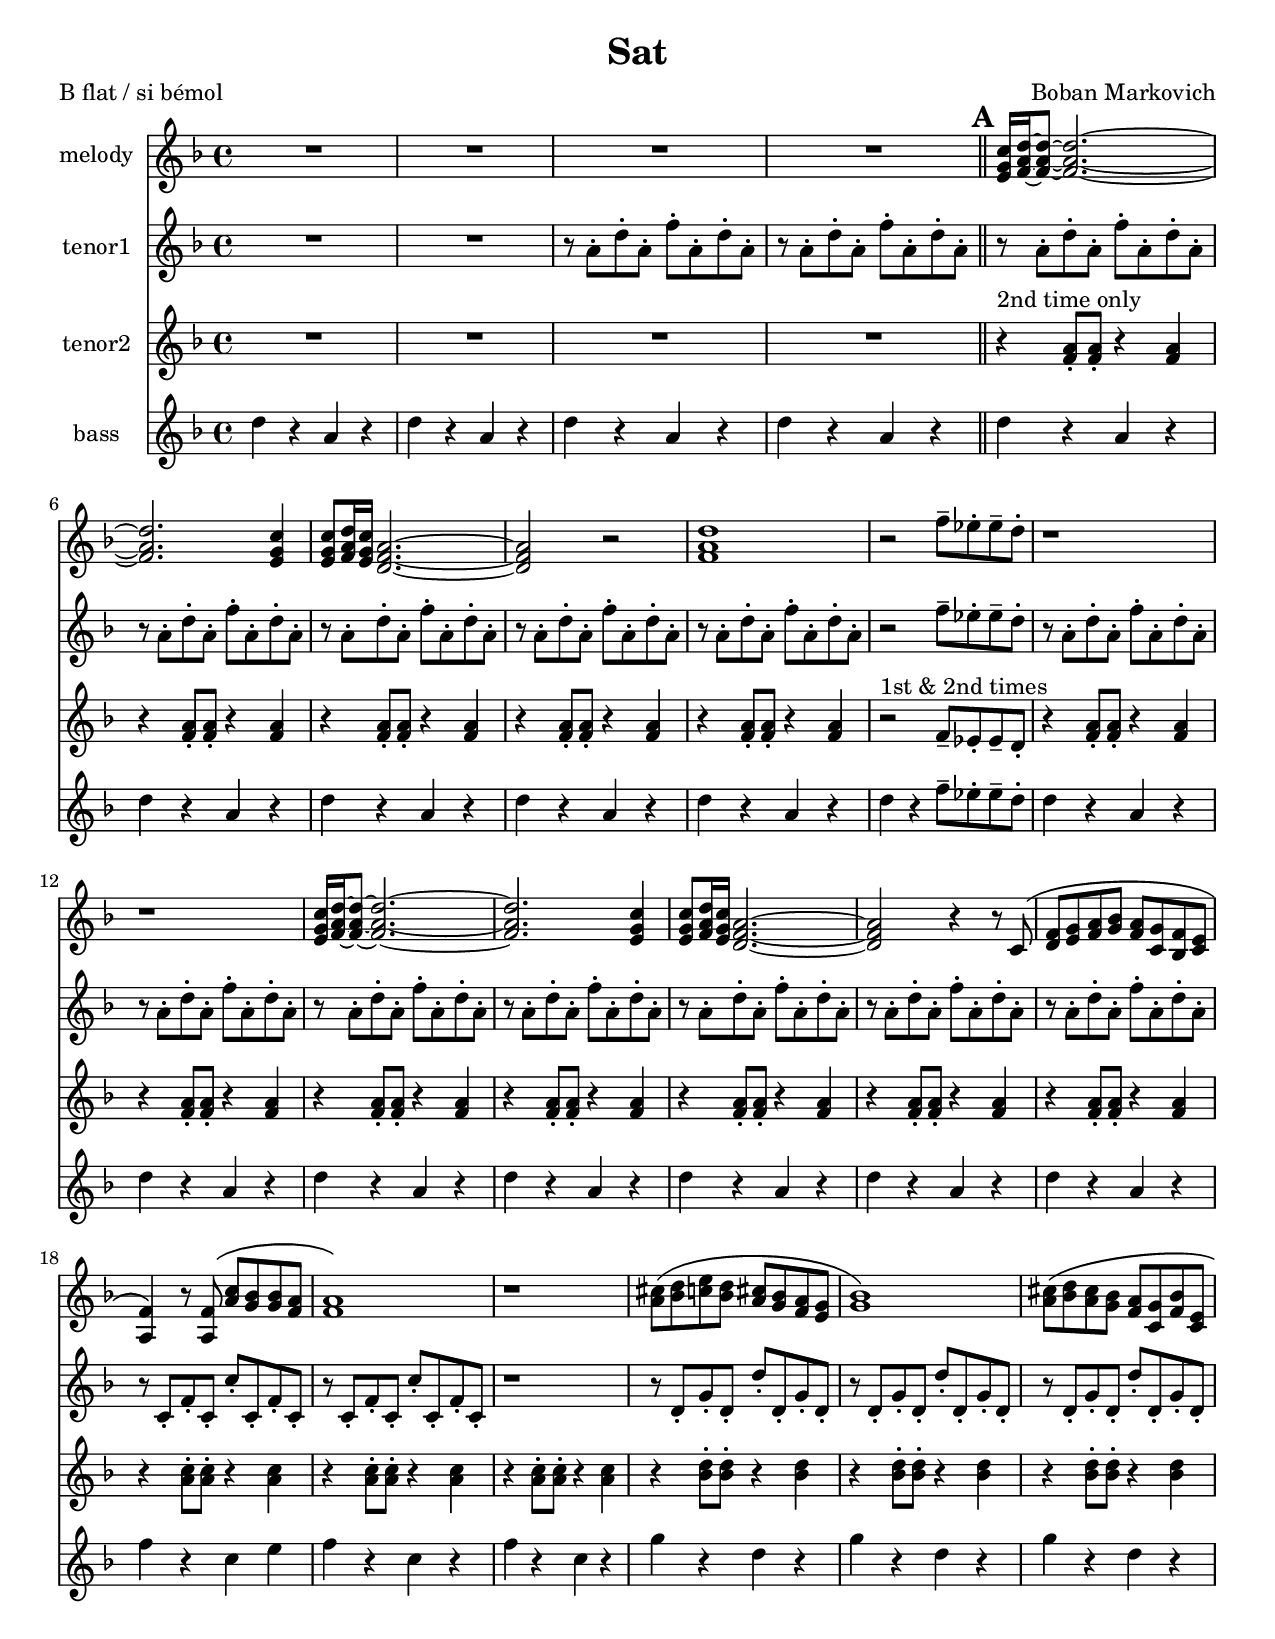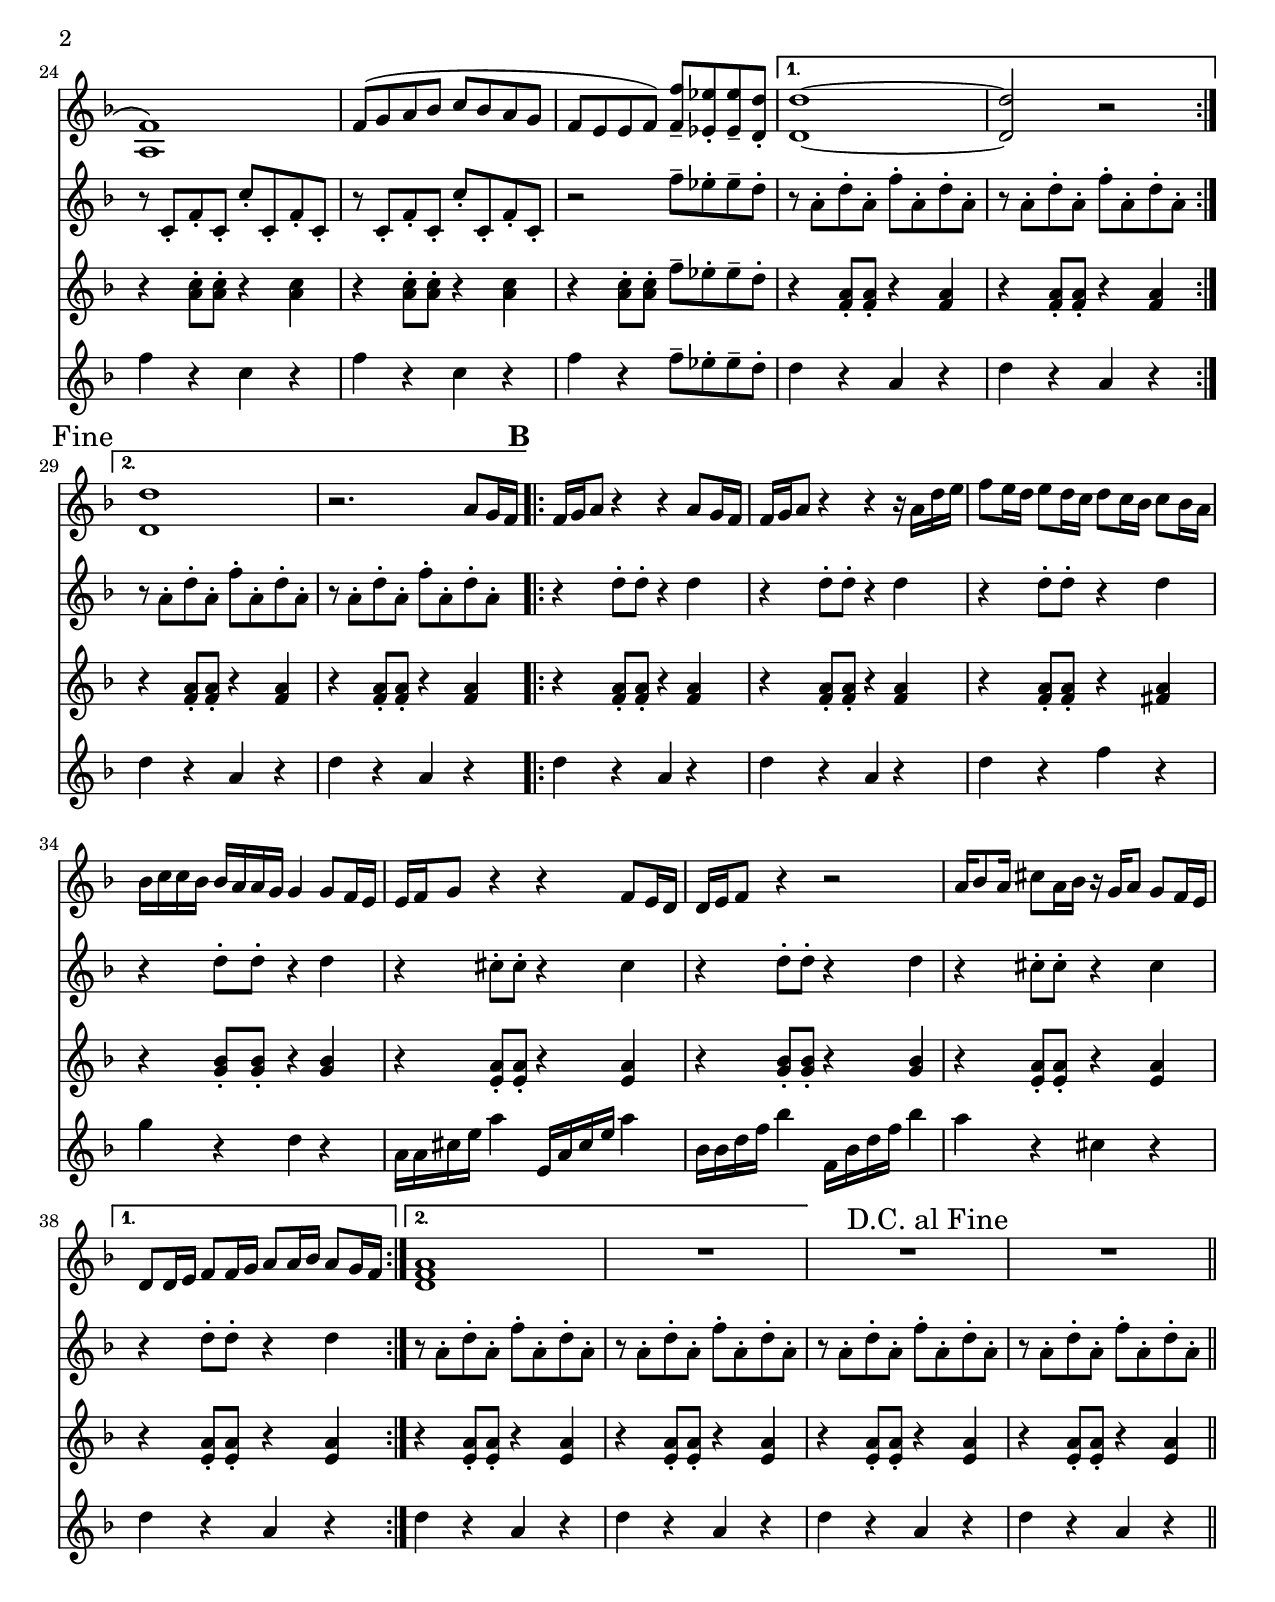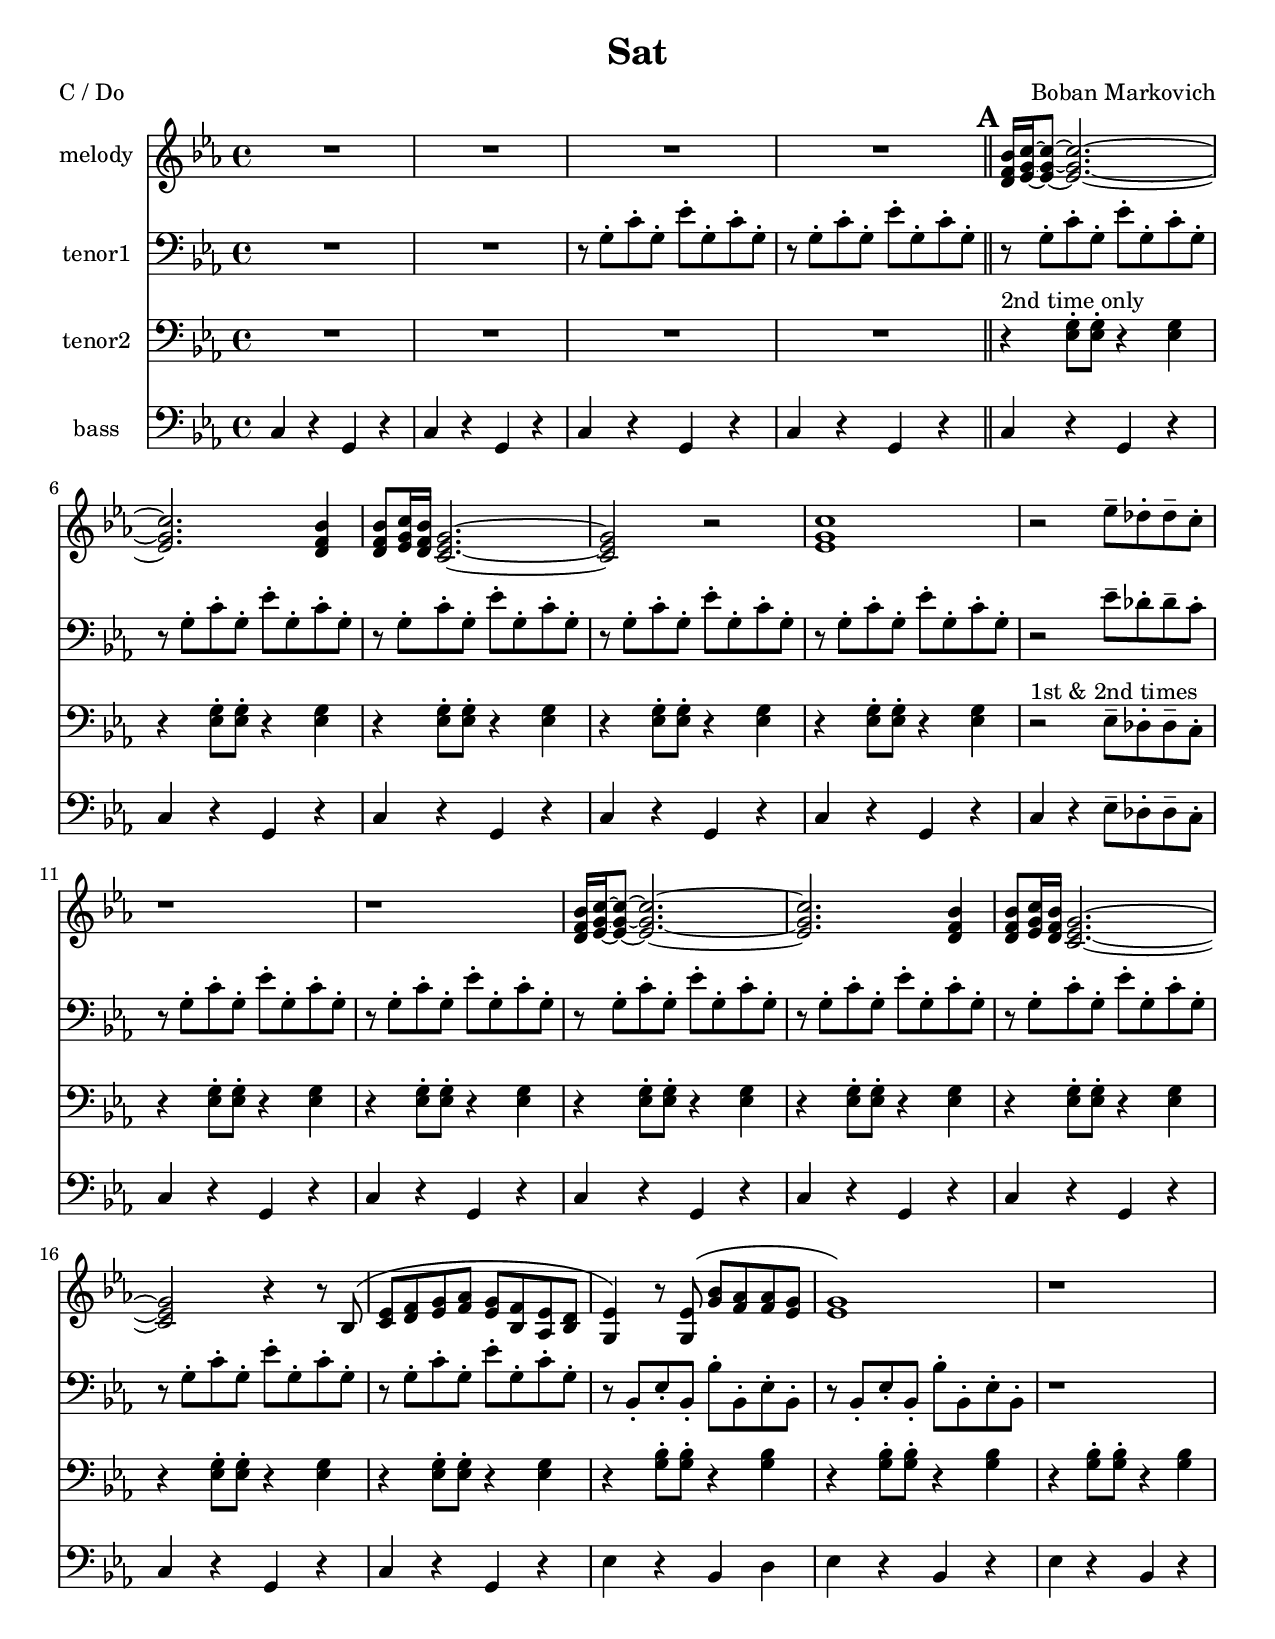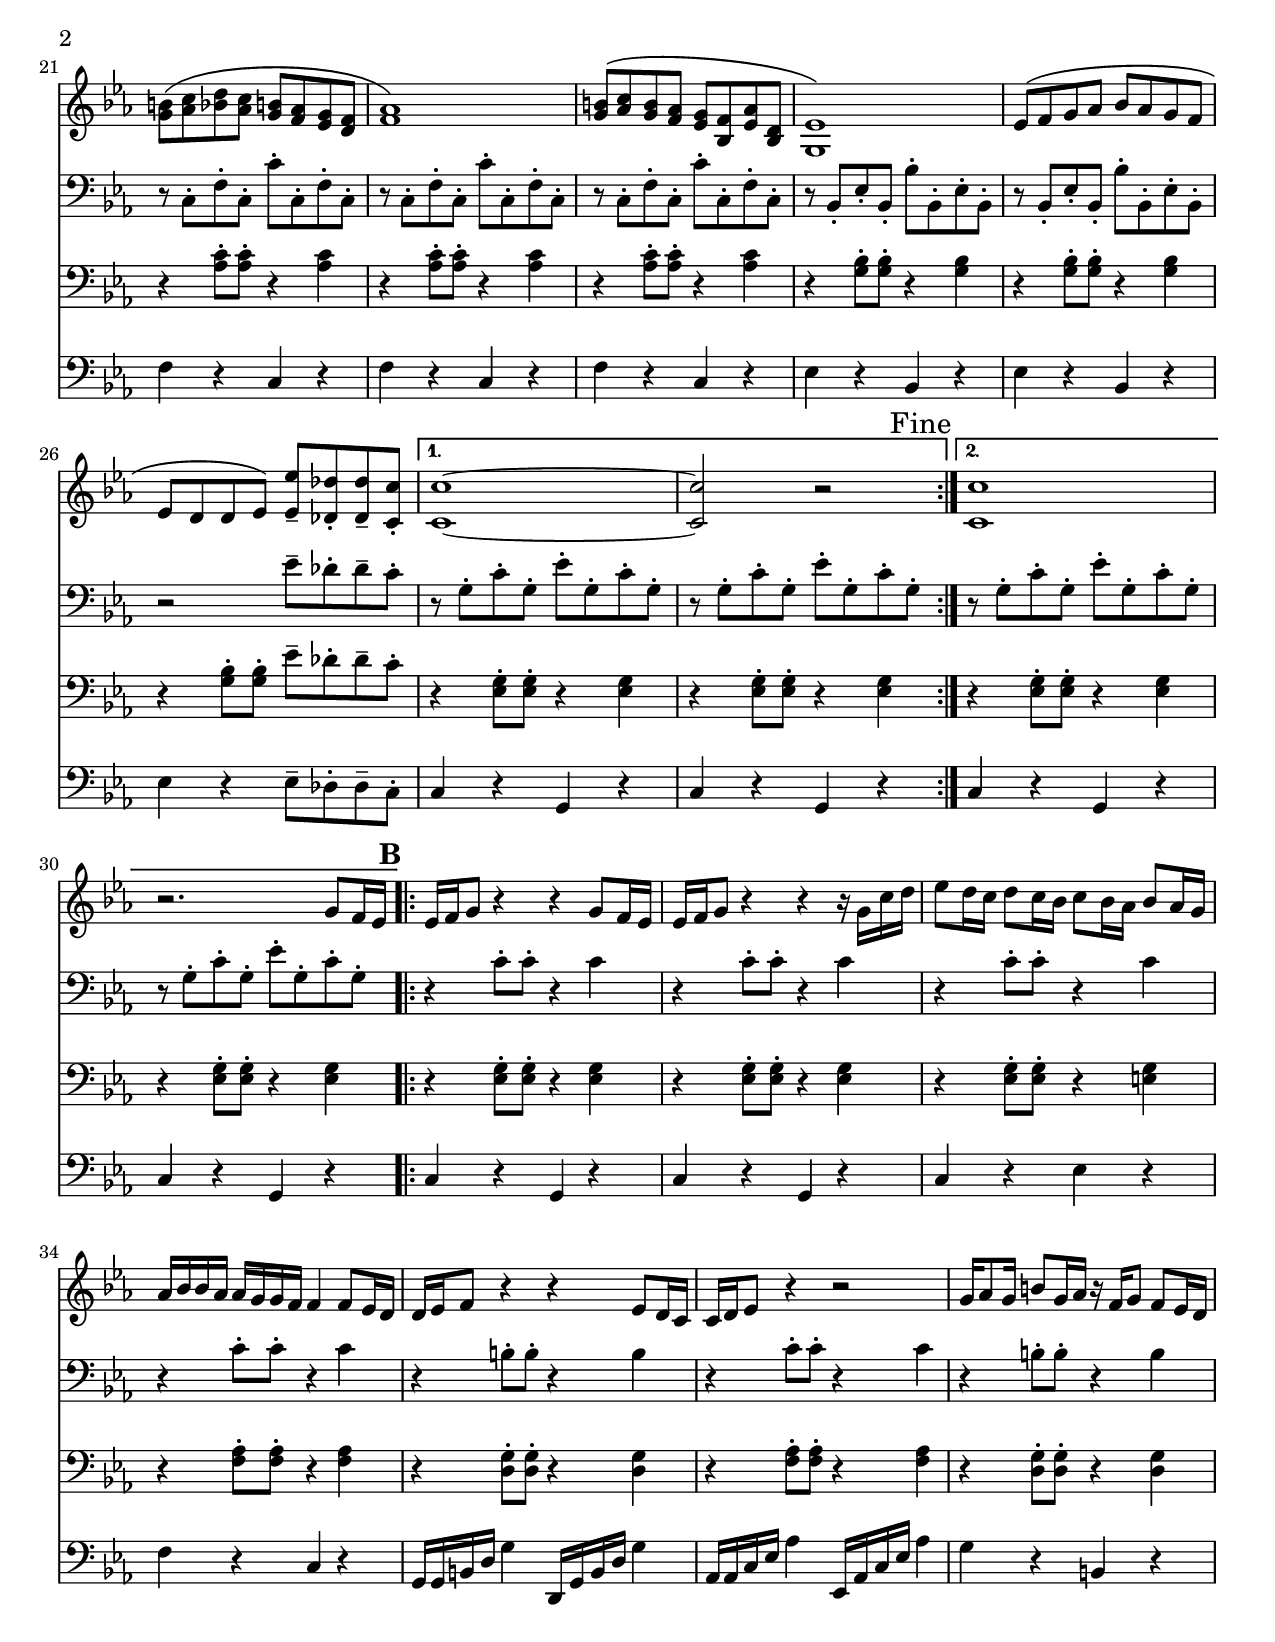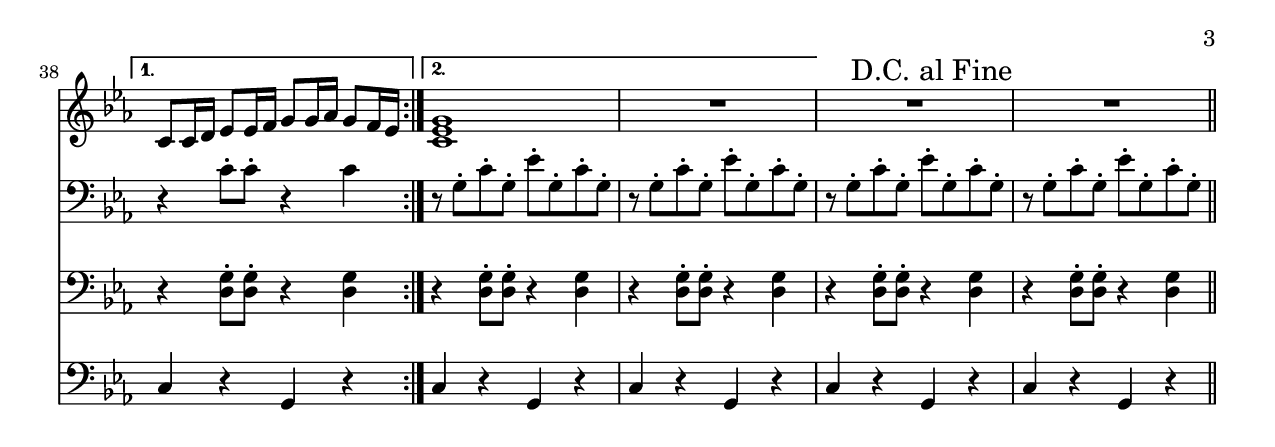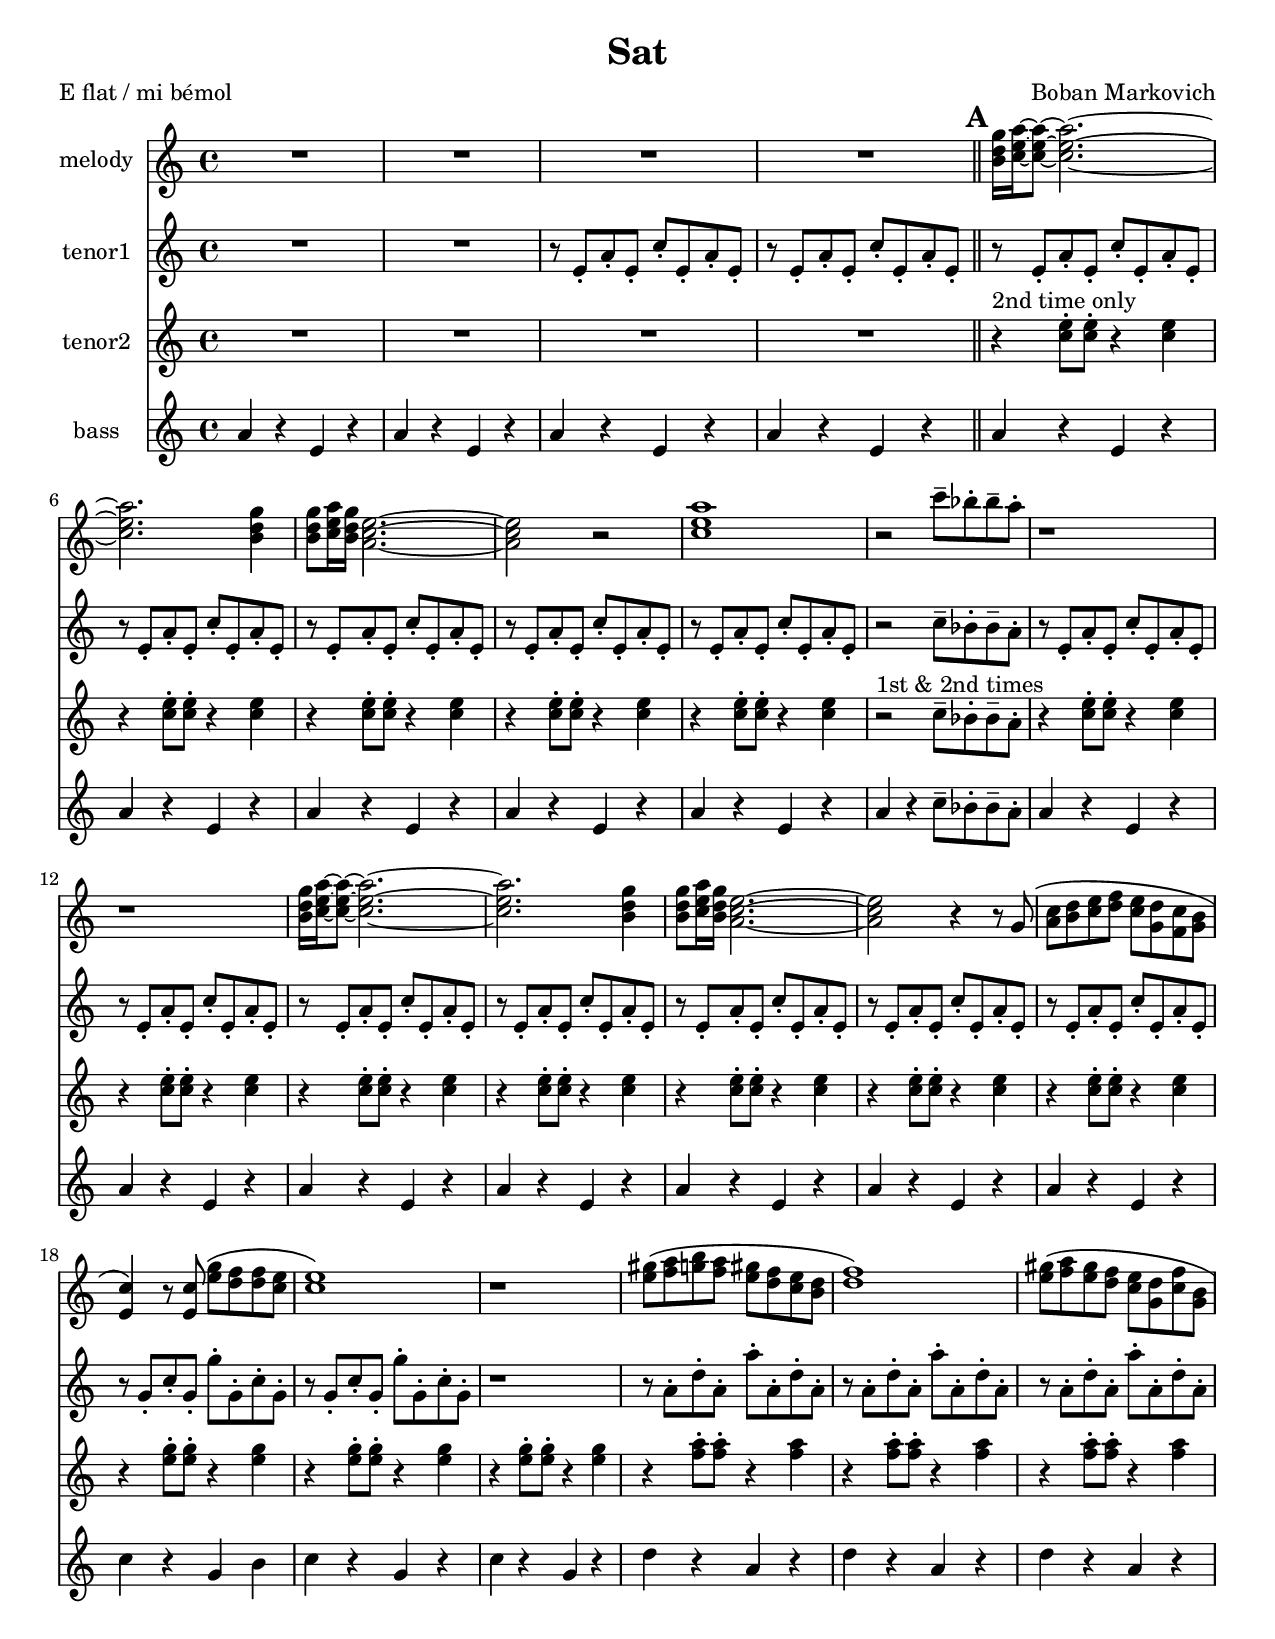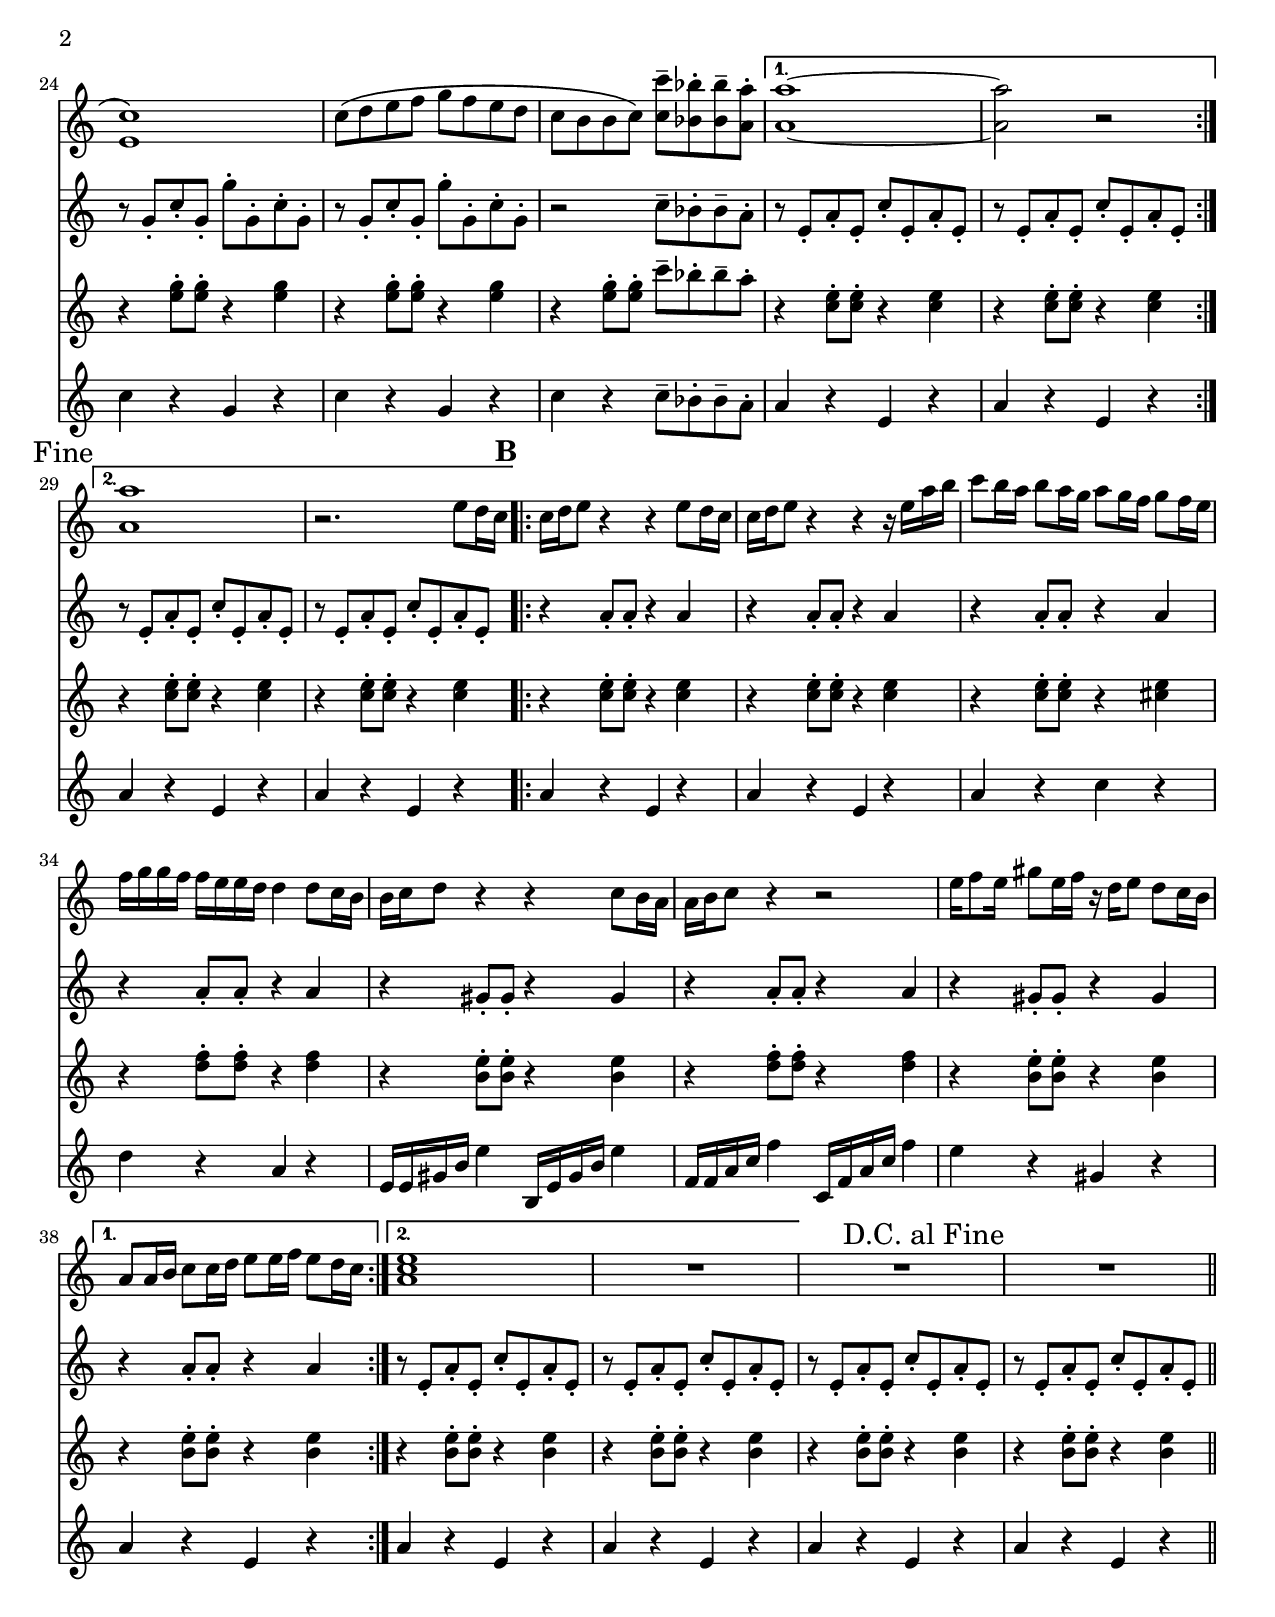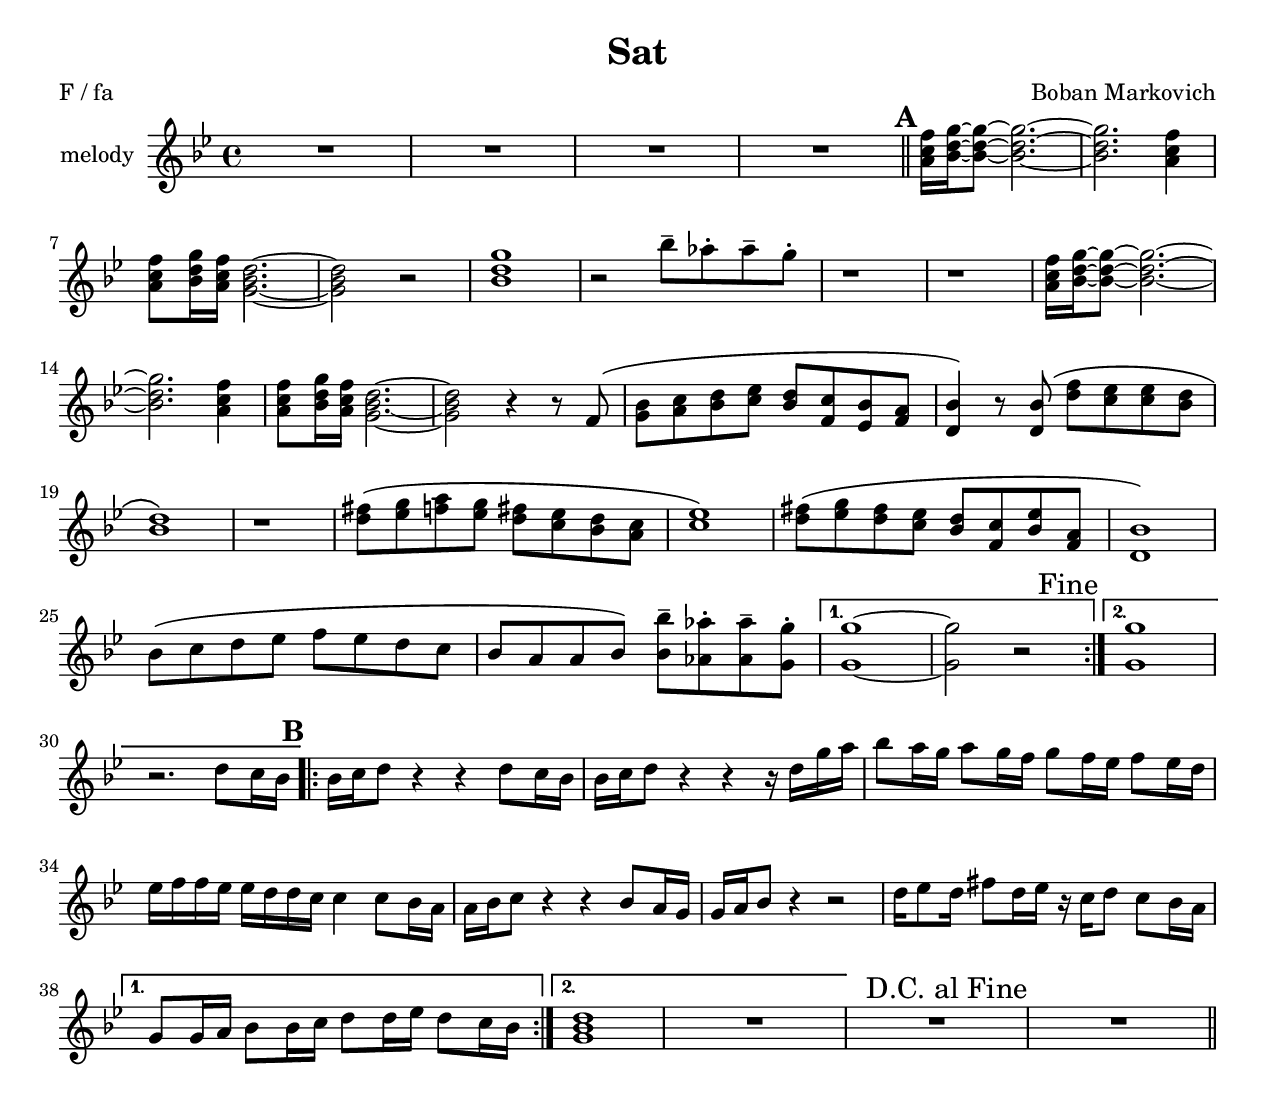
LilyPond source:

#(set-default-paper-size "letter")
\version "2.10.25"
\header {
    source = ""
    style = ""
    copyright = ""
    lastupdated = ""
    title = "Sat"
    composer = "Boban Markovich"
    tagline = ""
}

melody = {
  \key ees\major
  %\override Staff.TimeSignature   #'style = #'numbered
  \time 4/4
  \set Staff.instrumentName = "melody "
  \relative c'' {

    \repeat volta 2 {
      R1*4 | \bar "||"

      %%% part A
      \mark \default
      <bes f d>16 <c g ees>~ <c g ees>8~ <c g ees>2.~ |
      <c g ees>2. <bes f d>4 |
      <bes f d>8 <c g ees>16 <bes f d> <g ees c>2.~ |
      <g ees c>2 r |
      <c g ees>1 |
      r2 ees8-- des-. des-- c-. |
      r1 |
      r1 |
      <bes f d>16 <c g ees>~ <c g ees>8~ <c g ees>2.~ |
      <c g ees>2. <bes f d>4 |
      <bes f d>8 <c g ees>16 <bes f d> <g ees c>2.~ |
      \phrasingSlurUp
      <g ees c>2 r4 r8 bes,\( |
      <ees c>8 <f d> <g ees> <aes f> <g ees> <f bes,> <ees aes,> <d bes> |
      <ees g,>4\) r8 <ees g,>\( <bes' g> <aes f> <aes f> <g ees> |
      <g ees>1\) |
      r1 |
      <b g>8\( <c aes> <d bes> <c aes> <b g> <aes f> <g ees> <f d> |
      <aes f>1\) |
      <b g>8\( <c aes> <b g> <aes f> <g ees> <f bes,> <ees aes> <d bes> |
      <ees g,>1\) |
      ees8\( f g aes bes aes g f |
      ees8 d d ees\) <ees'-- ees,> <des-. des,> <des-- des,> <c-. c,> |
    }
    \alternative {
      {
        <c c,>1~ |
        <c c,>2 r 
        \override Score.RehearsalMark #'self-alignment-X = #RIGHT
        \mark "Fine"
        |
      }
      {
        <c c,>1 |
        r2. g8 f16 ees |
      }
    }

    %%% part B
    \repeat volta 2 {
      \mark \default
      ees16 f g8 r4 r g8 f16 ees |
      ees16 f g8 r4 r r16 g c d |
      ees8 d16 c d8 c16 bes c8 bes16 aes bes8 aes16 g |
      aes16 bes bes aes aes g g f f4 f8 ees16 d |
      d16 ees f8 r4 r ees8 d16 c |
      c16 d ees8 r4 r2 |
      g16 aes8 g16 b8 g16 aes r f g8 f ees16 d |
    }
    \alternative {
      {
        c8 c16 d ees8 ees16 f g8 g16 aes g8 f16 ees |
      }
      {
        <g ees c>1 |
        R1*1 |
      }
    }
    R1 |
    \override Score.RehearsalMark #'self-alignment-X = #RIGHT
    \mark "D.C. al Fine"
    R1 |
    \bar "||"

  }
}

tenorA = {
  \key ees\major
  \time 4/4
  \set Staff.instrumentName = "tenor1 "
  \relative c' {

    \repeat volta 2 {
      R1*2
      r8 g-. c-. g-. ees'-. g,-. c-. g-. |
      r8 g-. c-. g-. ees'-. g,-. c-. g-. |
      \bar "||"

      %%% part A
      \mark \default
      r8 g-. c-. g-. ees'-. g,-. c-. g-. |
      r8 g-. c-. g-. ees'-. g,-. c-. g-. |
      r8 g-. c-. g-. ees'-. g,-. c-. g-. |
      r8 g-. c-. g-. ees'-. g,-. c-. g-. |
      r8 g-. c-. g-. ees'-. g,-. c-. g-. |
      r2 ees'8-- des-. des-- c-. |
      r8 g-. c-. g-. ees'-. g,-. c-. g-. |
      r8 g-. c-. g-. ees'-. g,-. c-. g-. |
      r8 g-. c-. g-. ees'-. g,-. c-. g-. |
      r8 g-. c-. g-. ees'-. g,-. c-. g-. |
      r8 g-. c-. g-. ees'-. g,-. c-. g-. |
      r8 g-. c-. g-. ees'-. g,-. c-. g-. |
      r8 g-. c-. g-. ees'-. g,-. c-. g-. |
      r8 bes,-. ees-. bes-. bes'-. bes,-. ees-. bes-. |
      r8 bes-. ees-. bes-. bes'-. bes,-. ees-. bes-. |
      r1 |
      r8 c-. f-. c-. c'-. c,-. f-. c-. |
      r8 c-. f-. c-. c'-. c,-. f-. c-. |
      r8 c-. f-. c-. c'-. c,-. f-. c-. |
      r8 bes-. ees-. bes-. bes'-. bes,-. ees-. bes-. |
      r8 bes-. ees-. bes-. bes'-. bes,-. ees-. bes-. |
      r2 ees'8-- des-. des-- c-. |
    }
    \alternative {
      {
        r8 g-. c-. g-. ees'-. g,-. c-. g-. |
        r8 g-. c-. g-. ees'-. g,-. c-. g-. 
        \override Score.RehearsalMark #'self-alignment-X = #RIGHT
        \mark "Fine"
        |
      }
      {
        r8 g-. c-. g-. ees'-. g,-. c-. g-. |
        r8 g-. c-. g-. ees'-. g,-. c-. g-. |
      }
    }

    %%% part B
    \repeat volta 2 {
      \mark \default
      r4 c8-. c-. r4 c |
      r4 c8-. c-. r4 c |
      r4 c8-. c-. r4 c |
      r4 c8-. c-. r4 c |
      r4 b8-. b-. r4 b |
      r4 c8-. c-. r4 c |
      r4 b8-. b-. r4 b |
    }
    \alternative {
      {
        r4 c8-. c-. r4 c |
      }
      {
        r8 g-. c-. g-. ees'-. g,-. c-. g-. |
        r8 g-. c-. g-. ees'-. g,-. c-. g-. |
      }
    }
    r8 g-. c-. g-. ees'-. g,-. c-. g-. |
    \override Score.RehearsalMark #'self-alignment-X = #RIGHT
    \mark "D.C. al Fine"
    r8 g-. c-. g-. ees'-. g,-. c-. g-. |
    \bar "||"

  }
}

tenorAEFlat = {
  \key ees\major
  \time 4/4
  \set Staff.instrumentName = "tenor1 "
  \relative c' {

    \repeat volta 2 {
      R1*2
      r8 g-. c-. g-. ees'-. g,-. c-. g-. |
      r8 g-. c-. g-. ees'-. g,-. c-. g-. |
      \bar "||"

      %%% part A
      \mark \default
      r8 g-. c-. g-. ees'-. g,-. c-. g-. |
      r8 g-. c-. g-. ees'-. g,-. c-. g-. |
      r8 g-. c-. g-. ees'-. g,-. c-. g-. |
      r8 g-. c-. g-. ees'-. g,-. c-. g-. |
      r8 g-. c-. g-. ees'-. g,-. c-. g-. |
      r2 ees'8-- des-. des-- c-. |
      r8 g-. c-. g-. ees'-. g,-. c-. g-. |
      r8 g-. c-. g-. ees'-. g,-. c-. g-. |
      r8 g-. c-. g-. ees'-. g,-. c-. g-. |
      r8 g-. c-. g-. ees'-. g,-. c-. g-. |
      r8 g-. c-. g-. ees'-. g,-. c-. g-. |
      r8 g-. c-. g-. ees'-. g,-. c-. g-. |
      r8 g-. c-. g-. ees'-. g,-. c-. g-. |
      r8 bes-. ees-. bes-. bes'-. bes,-. ees-. bes-. |
      r8 bes-. ees-. bes-. bes'-. bes,-. ees-. bes-. |
      r1 |
      r8 c-. f-. c-. c'-. c,-. f-. c-. |
      r8 c-. f-. c-. c'-. c,-. f-. c-. |
      r8 c-. f-. c-. c'-. c,-. f-. c-. |
      r8 bes-. ees-. bes-. bes'-. bes,-. ees-. bes-. |
      r8 bes-. ees-. bes-. bes'-. bes,-. ees-. bes-. |
      r2 ees8-- des-. des-- c-. |
    }
    \alternative {
      {
        r8 g-. c-. g-. ees'-. g,-. c-. g-. |
        r8 g-. c-. g-. ees'-. g,-. c-. g-. 
        \override Score.RehearsalMark #'self-alignment-X = #RIGHT
        \mark "Fine"
        |
      }
      {
        r8 g-. c-. g-. ees'-. g,-. c-. g-. |
        r8 g-. c-. g-. ees'-. g,-. c-. g-. |
      }
    }

    %%% part B
    \repeat volta 2 {
      \mark \default
      r4 c8-. c-. r4 c |
      r4 c8-. c-. r4 c |
      r4 c8-. c-. r4 c |
      r4 c8-. c-. r4 c |
      r4 b8-. b-. r4 b |
      r4 c8-. c-. r4 c |
      r4 b8-. b-. r4 b |
    }
    \alternative {
      {
        r4 c8-. c-. r4 c |
      }
      {
        r8 g-. c-. g-. ees'-. g,-. c-. g-. |
        r8 g-. c-. g-. ees'-. g,-. c-. g-. |
      }
    }
    r8 g-. c-. g-. ees'-. g,-. c-. g-. |
    \override Score.RehearsalMark #'self-alignment-X = #RIGHT
    \mark "D.C. al Fine"
    r8 g-. c-. g-. ees'-. g,-. c-. g-. |
    \bar "||"

  }
}
tenorB = {
  \key ees\major
  \time 4/4
  \set Staff.instrumentName = "tenor2 "
  \relative c' {

    \repeat volta 2 {
      R1*4 | \bar "||"

      %%% part A
      \mark \default
      r4^"2nd time only" <g-. ees>8 <g-. ees> r4 <g ees> |
      r4 <g-. ees>8 <g-. ees> r4 <g ees> |
      r4 <g-. ees>8 <g-. ees> r4 <g ees> |
      r4 <g-. ees>8 <g-. ees> r4 <g ees> |
      r4 <g-. ees>8 <g-. ees> r4 <g ees> |
      r2^"1st & 2nd times" ees8-- des-. des-- c-. |
      r4 <g'-. ees>8 <g-. ees> r4 <g ees> |
      r4 <g-. ees>8 <g-. ees> r4 <g ees> |
      r4 <g-. ees>8 <g-. ees> r4 <g ees> |
      r4 <g-. ees>8 <g-. ees> r4 <g ees> |
      r4 <g-. ees>8 <g-. ees> r4 <g ees> |
      r4 <g-. ees>8 <g-. ees> r4 <g ees> |
      r4 <g-. ees>8 <g-. ees> r4 <g ees> |
      r4 <bes-. g>8 <bes-. g> r4 <bes g> |
      r4 <bes-. g>8 <bes-. g> r4 <bes g> |
      r4 <bes-. g>8 <bes-. g> r4 <bes g> |
      r4 <c-. aes>8 <c-. aes> r4 <c aes> |
      r4 <c-. aes>8 <c-. aes> r4 <c aes> |
      r4 <c-. aes>8 <c-. aes> r4 <c aes> |
      r4 <bes-. g>8 <bes-. g> r4 <bes g> |
      r4 <bes-. g>8 <bes-. g> r4 <bes g> |
      r4 <bes-. g>8 <bes-. g> ees8-- des-. des-- c-. |
    }
    \alternative {
      {
        r4 <g-. ees>8 <g-. ees> r4 <g ees> |
        r4 <g-. ees>8 <g-. ees> r4 <g ees> 
        \override Score.RehearsalMark #'self-alignment-X = #RIGHT
        \mark "Fine"
        |
      }
      {
        r4 <g-. ees>8 <g-. ees> r4 <g ees> |
        r4 <g-. ees>8 <g-. ees> r4 <g ees> |
      }
    }

    %%% part B
    \repeat volta 2 {
      r4 <g-. ees>8 <g-. ees> r4 <g ees> |
      r4 <g-. ees>8 <g-. ees> r4 <g ees> |
      r4 <g-. ees>8 <g-. ees> r4 <g e> |
      r4 <aes-. f>8 <aes-. f> r4 <aes f> |
      r4 <g-. d>8 <g-. d> r4 <g d> |
      r4 <aes-. f>8 <aes-. f> r4 <aes f> |
      r4 <g-. d>8 <g-. d> r4 <g d> |
    }
    \alternative {
      {
        r4 <g-. d>8 <g-. d> r4 <g d> |
      }
      {
        r4 <g-. d>8 <g-. d> r4 <g d> |
        r4 <g-. d>8 <g-. d> r4 <g d> |
      }
    }
    r4 <g-. d>8 <g-. d> r4 <g d> |
    \override Score.RehearsalMark #'self-alignment-X = #RIGHT
    \mark "D.C. al Fine"
    r4 <g-. d>8 <g-. d> r4 <g d> |
    \bar "||"

  }
}


bass = {
  \key ees\major
  %\override Staff.TimeSignature   #'style = #'numbered
  \time 4/4
  \set Staff.instrumentName = "bass "
  \relative c {

    \repeat volta 2 {
      c4 r g r |
      c4 r g r |
      c4 r g r |
      c4 r g r |
      \bar "||"

      %%% part A
      \mark \default
      c4 r g r |
      c4 r g r |
      c4 r g r |
      c4 r g r |
      c4 r g r |
      c4 r ees8-- des-. des-- c-. |
      c4 r g r |
      c4 r g r |
      c4 r g r |
      c4 r g r |
      c4 r g r |
      c4 r g r |
      c4 r g r |
      ees'4 r bes d |
      ees4 r bes r |
      ees4 r bes r |
      f'4 r c r |
      f4 r c r |
      f4 r c r |
      ees4 r bes r |
      ees4 r bes r |
      ees4 r ees8-- des-. des-- c-. |
    }
    \alternative {
      {
        c4 r g r |
        c4 r g r 
        \override Score.RehearsalMark #'self-alignment-X = #RIGHT
        \mark "Fine"
        |
      }
      {
        c4 r g r |
        c4 r g r |
      }
    }

    %%% part B
    \repeat volta 2 {
      \mark \default
      c4 r g r |
      c4 r g r |
      c4 r ees r |
      f4 r c r |
      g16 g b d g4 d,16 g b d g4 |
      aes,16 aes c ees aes4 ees,16 aes c ees aes4 |
      g4 r b, r |
    }
    \alternative {
      {
        c4 r g r |
      }
      {
        c4 r g r |
        c4 r g r |
      }
    }
    c4 r g r |
    \override Score.RehearsalMark #'self-alignment-X = #RIGHT
    \mark "D.C. al Fine"
    c4 r g r |
    \bar "||"

  }
}


\book {
  \score {
    <<
      \tempo 4=100
      \unfoldRepeats \new Staff \transpose c c' \melody
      \unfoldRepeats \new Staff \tenorA
      \unfoldRepeats \new Staff \tenorB
      \unfoldRepeats \new Staff \bass
    >>
    \midi { }
  }
}

#(define output-suffix "C")
\book {
  \paper {
    %between-system-padding=0
    %ragged-last-bottom = ##f
    %page-count = 1
  }
  \header { poet = "C / Do" }
  \score {
    <<
      \new Staff \melody
      \new Staff { \clef bass \tenorA }
      \new Staff { \clef bass \tenorB }
      \new Staff { \clef bass \bass }
    >>
  }
}

#(define output-suffix "Bflat")
\book {
  \paper {
    %between-system-padding=0
    %ragged-last-bottom = ##f
    %page-count = 1
  }
  \header { poet = "B flat / si bémol" }
  \score {
    <<
      \new Staff \transpose bes c' \melody
      \new Staff \transpose bes c'' \tenorA
      \new Staff \transpose bes c'' \tenorB
      \new Staff \transpose bes c''' \bass
    >>
  }
}

#(define output-suffix "Eflat")
\book {
  \paper {
    %between-system-padding=0
    %ragged-last-bottom = ##f
    %page-count = 1
  }
  \header { poet = "E flat / mi bémol" }
  \score {
    <<
      \new Staff \transpose ees c'  \melody
      \new Staff \transpose ees c' \tenorAEFlat
      \new Staff \transpose ees c'' \tenorB
      \new Staff \transpose ees c'' \bass
    >>
  }
}

#(define output-suffix "F")
\book {
  \paper {
    %between-system-padding=0
    %ragged-last-bottom = ##f
    %page-count = 1
  }
  \header { poet = "F / fa" }
  \score {
    <<
      \new Staff \transpose f c' \melody
      %\new Staff \transpose f c' \tenorAEFlat
      %\new Staff \transpose f c'' \tenorB
      %\new Staff \transpose f c'' \bass
    >>
  }
}
